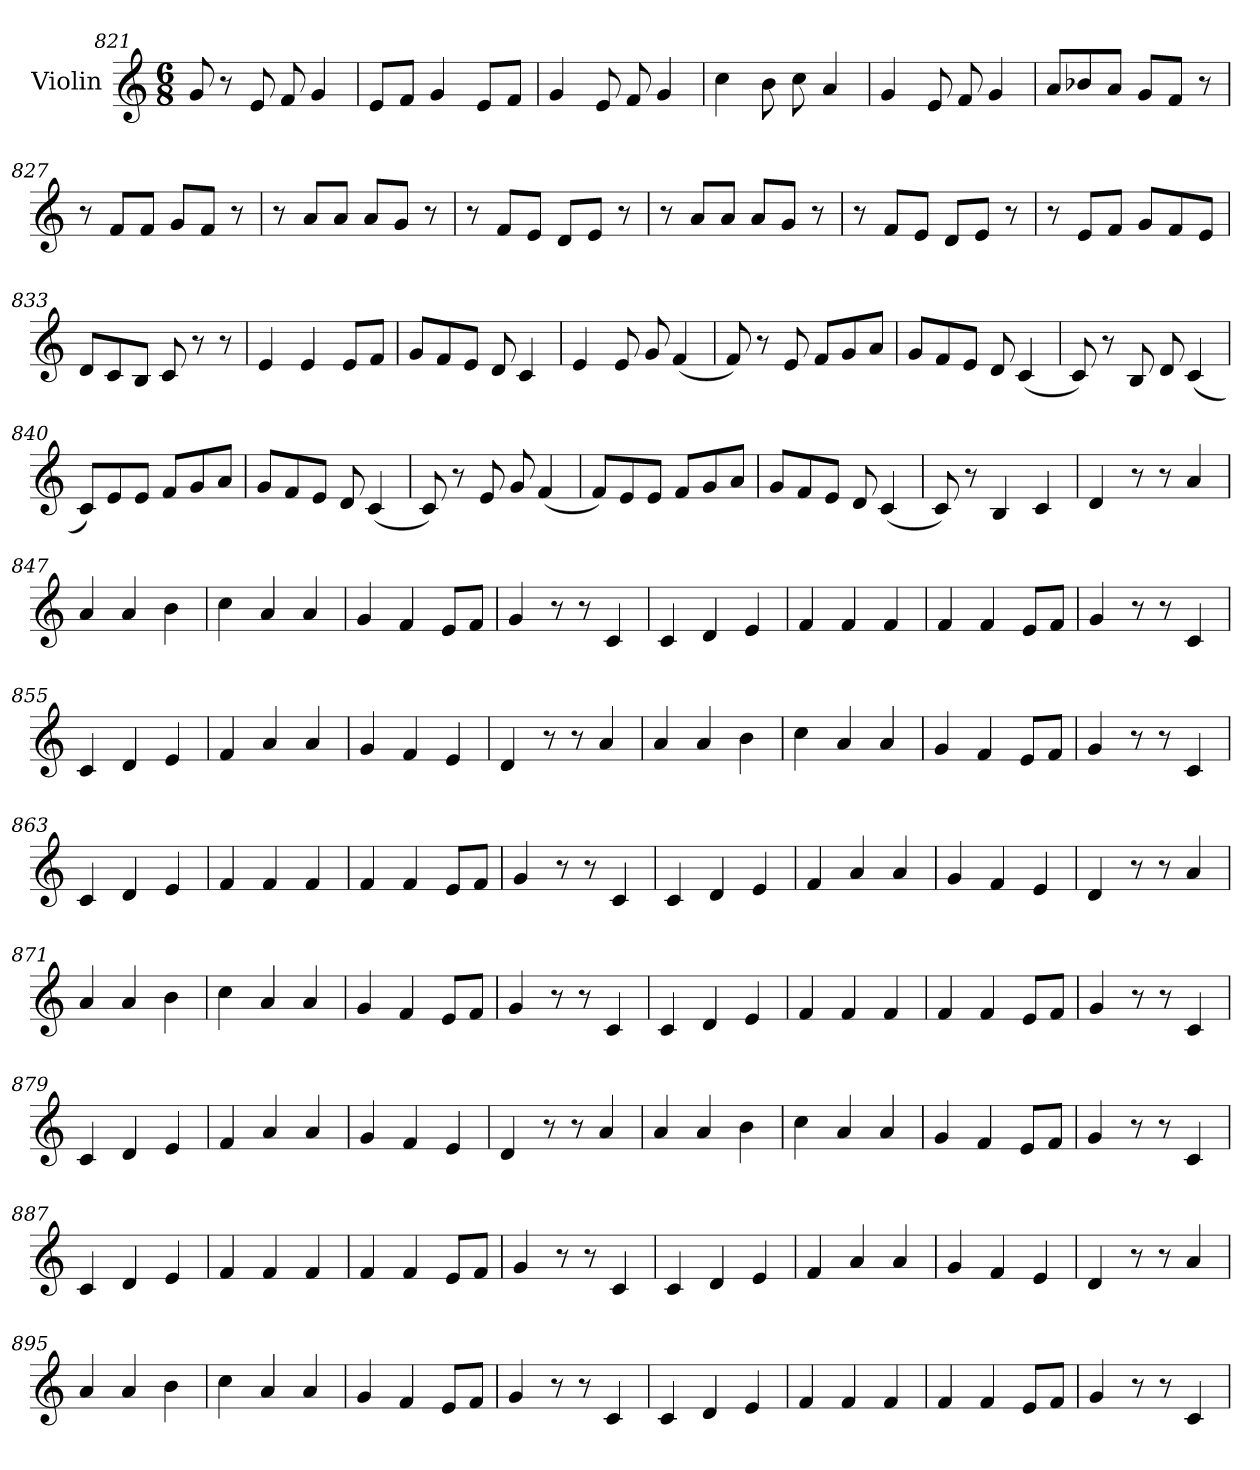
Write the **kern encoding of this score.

**kern
*part1
*staff1
*I"Violin
*clefG2
*k[]
*M6/8
=821
8g/
8r
8e/
8f/
4g/
=822
8e/L
8f/J
4g/
8e/L
8f/J
=823
4g/
8e/
8f/
4g/
=824
4cc\
8b\
8cc\
4a/
!!LO:LB:g=z
=825
4g/
8e/
8f/
4g/
=826
8a/L
8b-X/
8a/J
8g/L
8f/J
8r
=827
8r
8f/L
8f/J
8g/L
8f/J
8r
=828
8r
8a/L
8a/J
8a/L
8g/J
8r
=829
8r
8f/L
8e/J
8d/L
8e/J
8r
!!LO:PB:g=z
=830
8r
8a/L
8a/J
8a/L
8g/J
8r
=831
8r
8f/L
8e/J
8d/L
8e/J
8r
=832
8r
8e/L
8f/J
8g/L
8f/
8e/J
=833
8d/L
8c/
8B/J
8c/
8r
8r
=834
4e/
4e/
8e/L
8f/J
!!LO:LB:g=z
=835
8g/L
8f/
8e/J
8d/
4c/
=836
4e/
8e/
8g/
(<4f/
=837
8f/)
8r
8e/
8f/L
8g/
8a/J
=838
8g/L
8f/
8e/J
8d/
(<4c/
=839
8c/)
8r
8B/
8d/
(<4c/
!!LO:LB:g=z
=840
8c/L)
8e/
8e/J
8f/L
8g/
8a/J
=841
8g/L
8f/
8e/J
8d/
(<4c/
=842
8c/)
8r
8e/
8g/
(<4f/
=843
8f/L)
8e/
8e/J
8f/L
8g/
8a/J
=844
8g/L
8f/
8e/J
8d/
(<4c/
!!LO:LB:g=z
=845
8c/)
8r
4B/
4c/
=846
4d/
8r
8r
4a/
=847
4a/
4a/
4b\
=848
4cc\
4a/
4a/
=849
4g/
4f/
8e/L
8f/J
=850
4g/
8r
8r
4c/
=851
4c/
4d/
4e/
!!LO:LB:g=z
=852
4f/
4f/
4f/
=853
4f/
4f/
8e/L
8f/J
=854
4g/
8r
8r
4c/
=855
4c/
4d/
4e/
=856
4f/
4a/
4a/
=857
4g/
4f/
4e/
=858
4d/
8r
8r
4a/
!!LO:LB:g=z
=859
4a/
4a/
4b\
=860
4cc\
4a/
4a/
=861
4g/
4f/
8e/L
8f/J
=862
4g/
8r
8r
4c/
=863
4c/
4d/
4e/
=864
4f/
4f/
4f/
=865
4f/
4f/
8e/L
8f/J
!!LO:LB:g=z
=866
4g/
8r
8r
4c/
=867
4c/
4d/
4e/
=868
4f/
4a/
4a/
=869
4g/
4f/
4e/
=870
4d/
8r
8r
4a/
=871
4a/
4a/
4b\
=872
4cc\
4a/
4a/
!!LO:LB:g=z
=873
4g/
4f/
8e/L
8f/J
=874
4g/
8r
8r
4c/
=875
4c/
4d/
4e/
=876
4f/
4f/
4f/
=877
4f/
4f/
8e/L
8f/J
=878
4g/
8r
8r
4c/
=879
4c/
4d/
4e/
!!LO:PB:g=z
=880
4f/
4a/
4a/
=881
4g/
4f/
4e/
=882
4d/
8r
8r
4a/
=883
4a/
4a/
4b\
=884
4cc\
4a/
4a/
=885
4g/
4f/
8e/L
8f/J
=886
4g/
8r
8r
4c/
!!LO:LB:g=z
=887
4c/
4d/
4e/
=888
4f/
4f/
4f/
=889
4f/
4f/
8e/L
8f/J
=890
4g/
8r
8r
4c/
=891
4c/
4d/
4e/
=892
4f/
4a/
4a/
=893
4g/
4f/
4e/
!!LO:LB:g=z
=894
4d/
8r
8r
4a/
=895
4a/
4a/
4b\
=896
4cc\
4a/
4a/
=897
4g/
4f/
8e/L
8f/J
=898
4g/
8r
8r
4c/
=899
4c/
4d/
4e/
=900
4f/
4f/
4f/
!!LO:LB:g=z
=901
4f/
4f/
8e/L
8f/J
=902
4g/
8r
8r
4c/
=
*-
